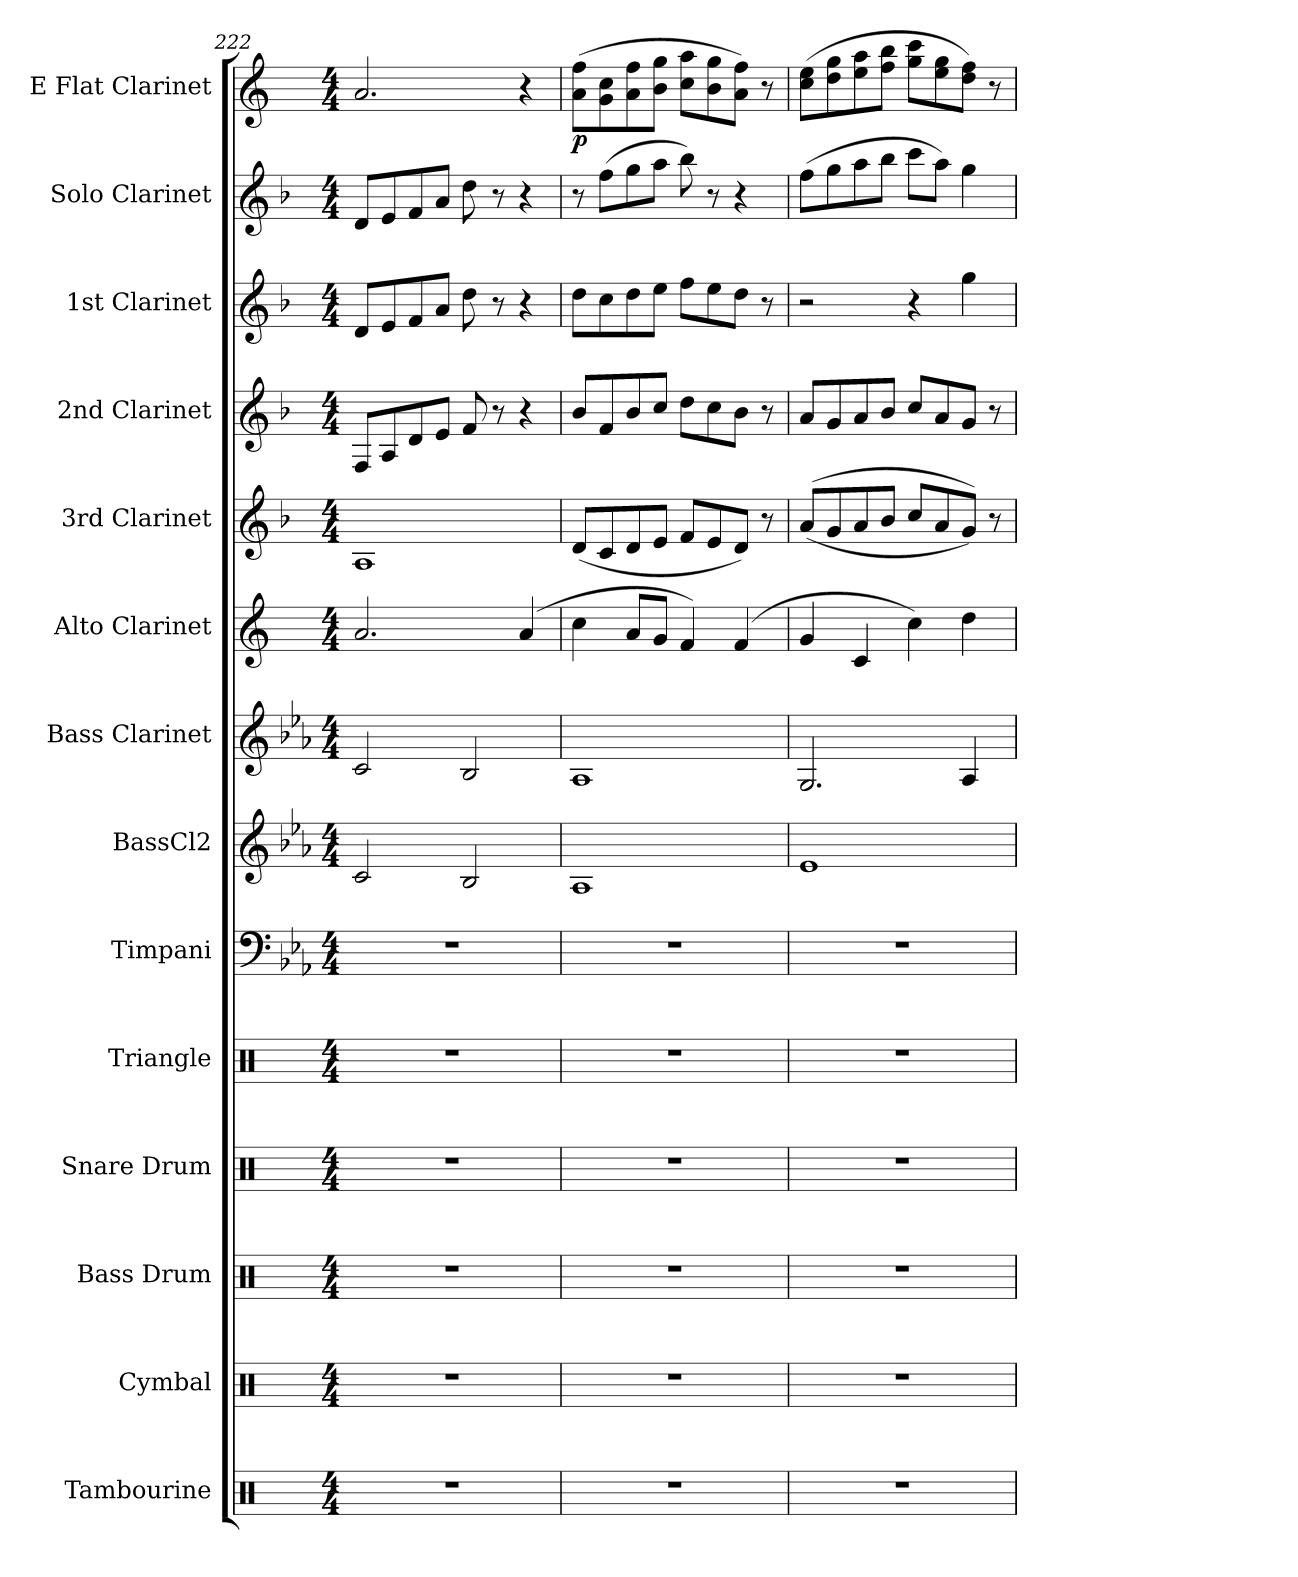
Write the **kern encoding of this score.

**kern	**kern	**kern	**kern	**kern	**kern	**kern	**kern	**kern	**kern	**kern	**kern	**kern	**kern	**dynam
*part14	*part13	*part12	*part11	*part10	*part9	*part8	*part7	*part6	*part5	*part4	*part3	*part2	*part1	*part1
*staff14	*staff13	*staff12	*staff11	*staff10	*staff9	*staff8	*staff7	*staff6	*staff5	*staff4	*staff3	*staff2	*staff1	*staff1
*I"Tambourine	*I"Cymbal	*I"Bass Drum	*I"Snare Drum	*I"Triangle	*I"Timpani	*I"BassCl2	*I"Bass Clarinet	*I"Alto Clarinet	*I"3rd Clarinet	*I"2nd Clarinet	*I"1st Clarinet	*I"Solo Clarinet	*I"E Flat Clarinet	*
*I'Tamb.	*I'Cym.	*I'B. Dr.	*I'Sn. Dr.	*I'Trgl.	*I'Timp.	*I'B. Cl2	*I'B. Cl.	*I'A. Cl.	*I'3rdCl.	*I'2nd Cl.	*I'1stCl.	*I'SoloCl.	*	*
*clefX	*clefX	*clefX	*clefX	*clefX	*clefF4	*clefG2	*clefG2	*clefG2	*clefG2	*clefG2	*clefG2	*clefG2	*clefG2	*
*	*	*	*	*	*	*ITrd8c14	*ITrd8c14	*ITrd5c9	*ITrd1c2	*ITrd1c2	*ITrd1c2	*ITrd1c2	*ITrd-2c-3	*
*k[]	*k[]	*k[]	*k[]	*k[]	*k[b-e-a-]	*k[b-e-a-]	*k[b-e-a-]	*k[b-e-a-]	*k[b-e-a-]	*k[b-e-a-]	*k[b-e-a-]	*k[b-e-a-]	*k[b-e-a-]	*
*M4/4	*M4/4	*M4/4	*M4/4	*M4/4	*M4/4	*M4/4	*M4/4	*M4/4	*M4/4	*M4/4	*M4/4	*M4/4	*M4/4	*
=222	=222	=222	=222	=222	=222	=222	=222	=222	=222	=222	=222	=222	=222	=222
1r	1r	1r	1r	1r	1r	2C/	2C/	2.c/	1G	8E-/L	8c/L	8c/L	2.cc/	.
.	.	.	.	.	.	.	.	.	.	8G/	8d/	8d/	.	.
.	.	.	.	.	.	.	.	.	.	8c/	8e-/	8e-/	.	.
.	.	.	.	.	.	.	.	.	.	8d/J	8g/J	8g/J	.	.
.	.	.	.	.	.	2BB-/	2BB-/	.	.	8e-/	8cc\	8cc\	.	.
.	.	.	.	.	.	.	.	.	.	8r	8r	8r	.	.
.	.	.	.	.	.	.	.	(4c/	.	4r	4r	4r	4r	.
=223	=223	=223	=223	=223	=223	=223	=223	=223	=223	=223	=223	=223	=223	=223
!	!	!	!	!	!	!	!	!	!	!	!	!	!	!LO:DY:b
1r	1r	1r	1r	1r	1r	1AA-	1AA-	4e-\	(8c/L	8a-/L	8cc\L	8r	(8cc\ 8aa-\L	p
.	.	.	.	.	.	.	.	.	8B-/	8e-/	8b-\	(8ee-\L	8b-\ 8ee-\	.
.	.	.	.	.	.	.	.	8c/L	8c/	8a-/	8cc\	8ff\	8cc\ 8aa-\	.
.	.	.	.	.	.	.	.	8B-/J	8d/J	8b-/J	8dd\J	8gg\J	8dd\ 8bb-\J	.
.	.	.	.	.	.	.	.	4A-/)	8e-/L	8cc\L	8ee-\L	8aa-\)	8ee-\ 8ccc\L	.
.	.	.	.	.	.	.	.	.	8d/	8b-\	8dd\	8r	8dd\ 8bb-\	.
.	.	.	.	.	.	.	.	(4A-/	8c/J)	8a-\J	8cc\J	4r	8cc\ 8aa-\J)	.
.	.	.	.	.	.	.	.	.	8r	8r	8r	.	8r	.
=224	=224	=224	=224	=224	=224	=224	=224	=224	=224	=224	=224	=224	=224	=224
1r	1r	1r	1r	1r	1r	1E-	2.GG/	4B-/	((8g/L	8g/L	2r	(8ee-\L	(8ee-\ 8gg\L	.
.	.	.	.	.	.	.	.	.	8f/	8f/	.	8ff\	8ff\ 8bb-\	.
.	.	.	.	.	.	.	.	4E-/	8g/	8g/	.	8gg\	8gg\ 8ccc\	.
.	.	.	.	.	.	.	.	.	8a-/J	8a-/J	.	8aa-\J	8aa-\ 8ddd\J	.
.	.	.	.	.	.	.	.	4e-\)	8b-/L	8b-/L	4r	8bb-\L	8bb-\ 8eee-\L	.
.	.	.	.	.	.	.	.	.	8g/	8g/	.	8gg\J)	8gg\ 8bb-\	.
.	.	.	.	.	.	.	4AA-/	4f\	8f/J))	8f/J	4ff\	4ff\	8ff\ 8aa-\J)	.
.	.	.	.	.	.	.	.	.	8r	8r	.	.	8r	.
=	=	=	=	=	=	=	=	=	=	=	=	=	=	=
*-	*-	*-	*-	*-	*-	*-	*-	*-	*-	*-	*-	*-	*-	*-
